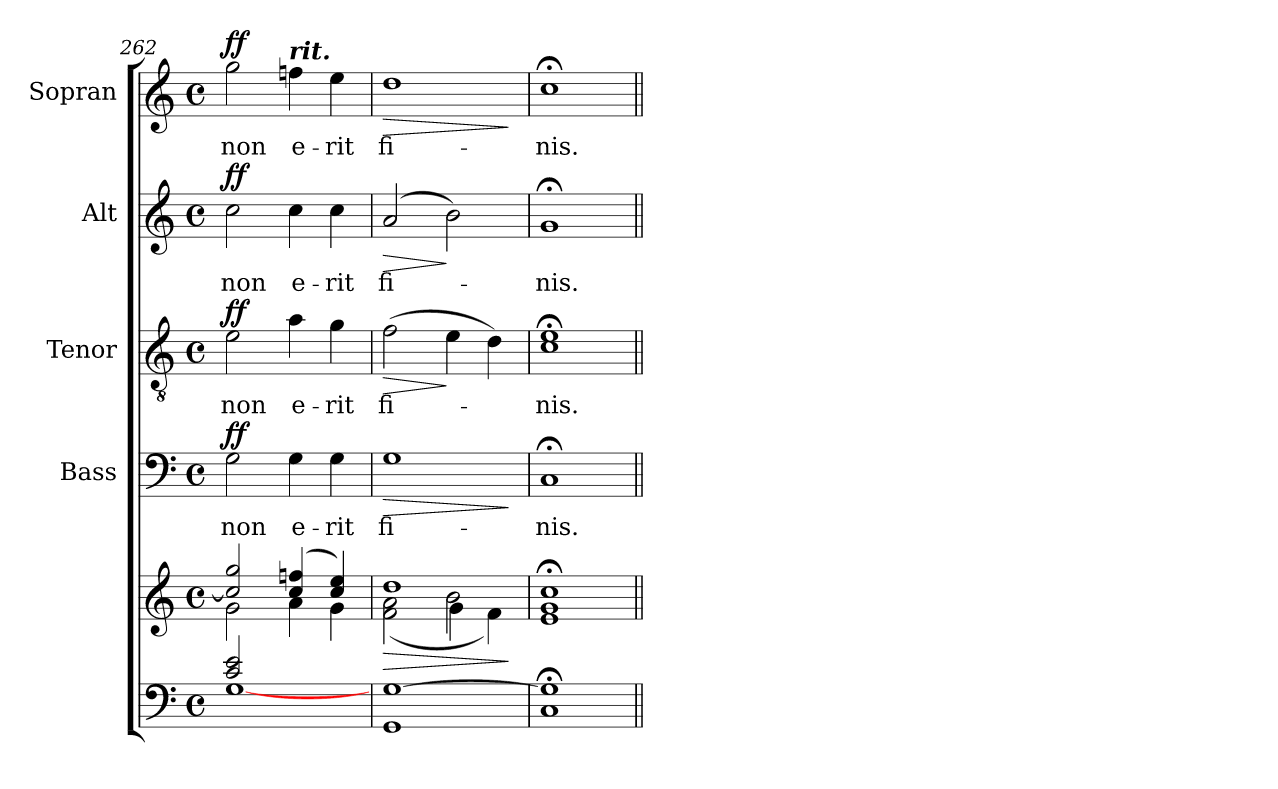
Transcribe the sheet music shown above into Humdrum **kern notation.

**kern	**kern	**dynam	**kern	**text	**dynam	**kern	**text	**dynam	**kern	**text	**dynam	**kern	**text	**dynam
*part5	*part5	*part5	*part4	*part4	*part4	*part3	*part3	*part3	*part2	*part2	*part2	*part1	*part1	*part1
*staff6	*staff5	*staff5/6	*staff4	*staff4	*staff4	*staff3	*staff3	*staff3	*staff2	*staff2	*staff2	*staff1	*staff1	*staff1
*	*	*	*I"Bass	*	*	*I"Tenor	*	*	*I"Alt	*	*	*I"Sopran	*	*
*	*	*	*I'B.	*	*	*I'T.	*	*	*I'A.	*	*	*I'S.	*	*
*clefF4	*clefG2	*	*clefF4	*	*	*clefGv2	*	*	*clefG2	*	*	*clefG2	*	*
*k[]	*k[]	*	*k[]	*	*	*k[]	*	*	*k[]	*	*	*k[]	*	*
*C:	*C:	*	*C:	*	*	*C:	*	*	*C:	*	*	*C:	*	*
*M4/4	*M4/4	*	*M4/4	*	*	*M4/4	*	*	*M4/4	*	*	*M4/4	*	*
*met(c)	*met(c)	*	*met(c)	*	*	*met(c)	*	*	*met(c)	*	*	*met(c)	*	*
=262	=262	=262	=262	=262	=262	=262	=262	=262	=262	=262	=262	=262	=262	=262
*^	*^	*	*	*	*	*	*	*	*	*	*	*	*	*
!	!	!	!	!	!	!LO:LY:b	!LO:DY:a	!	!LO:LY:b	!LO:DY:a	!	!LO:LY:b	!LO:DY:a	!	!LO:LY:b	!LO:DY:a
2c/ 2e/	[<1G	2cc/] 2gg/	2g\	.	2G\	non	ff	2e\	non	ff	2cc\	non	ff	2gg\	non	ff
!	!	!	!	!	!	!	!	!	!	!	!	!	!	!LO:TX:a:Bi:t=rit.	!	!
!	!	!	!	!	!	!LO:LY:b	!	!	!LO:LY:b	!	!	!LO:LY:b	!	!	!LO:LY:b	!
2ryy	.	(4cc/ 4ffn/	4a\	.	4G\	e-	.	4a\	e-	.	4cc\	e-	.	4ffn\	e-	.
!	!	!	!	!	!	!LO:LY:b	!	!	!LO:LY:b	!	!	!LO:LY:b	!	!	!LO:LY:b	!
.	.	4cc/ 4ee/)	4g\	.	4G\	-rit	.	4g\	-rit	.	4cc\	-rit	.	4ee\	-rit	.
*v	*v	*	*	*	*	*	*	*	*	*	*	*	*	*	*	*
=263	=263	=263	=263	=263	=263	=263	=263	=263	=263	=263	=263	=263	=263	=263	=263
!	!	!	!LO:HP:b	!	!LO:LY:b	!LO:HP:b	!	!LO:LY:b	!LO:HP:b	!	!LO:LY:b	!LO:HP:b	!	!LO:LY:b	!LO:HP:b
*	*	*^	*	*	*	*	*	*	*	*	*	*	*	*	*
1GG [1G	1dd	(2f\ 2a\	2ryy	>	1G	fi-	>	(>2f\	fi-	>	(2a/	fi-	>	1dd	fi-	>
.	.	2b\	4g\	.	.	.	.	4e\	.	]	2b\)	.	]	.	.	.
.	.	.	4f\)	.	.	.	.	4d\)	.	.	.	.	.	.	.	.
*	*v	*v	*v	*	*	*	*	*	*	*	*	*	*	*	*	*
.	.	]	.	.	]	.	.	.	.	.	.	.	.	]
=264	=264	=264	=264	=264	=264	=264	=264	=264	=264	=264	=264	=264	=264	=264
*	*^	*	*	*	*	*	*	*	*	*	*	*	*	*
!	!	!	!	!	!LO:LY:b	!	!	!LO:LY:b	!	!	!LO:LY:b	!	!	!LO:LY:b	!
1C;< 1G];<	1cc;<	1e 1g	.	1C;<	-nis.	.	1c;< 1e;<	-nis.	.	1g;<	-nis.	.	1cc;<	-nis.	.
*	*v	*v	*	*	*	*	*	*	*	*	*	*	*	*	*
=||	=||	=||	=||	=||	=||	=||	=||	=||	=||	=||	=||	=||	=||	=||
*-	*-	*-	*-	*-	*-	*-	*-	*-	*-	*-	*-	*-	*-	*-
